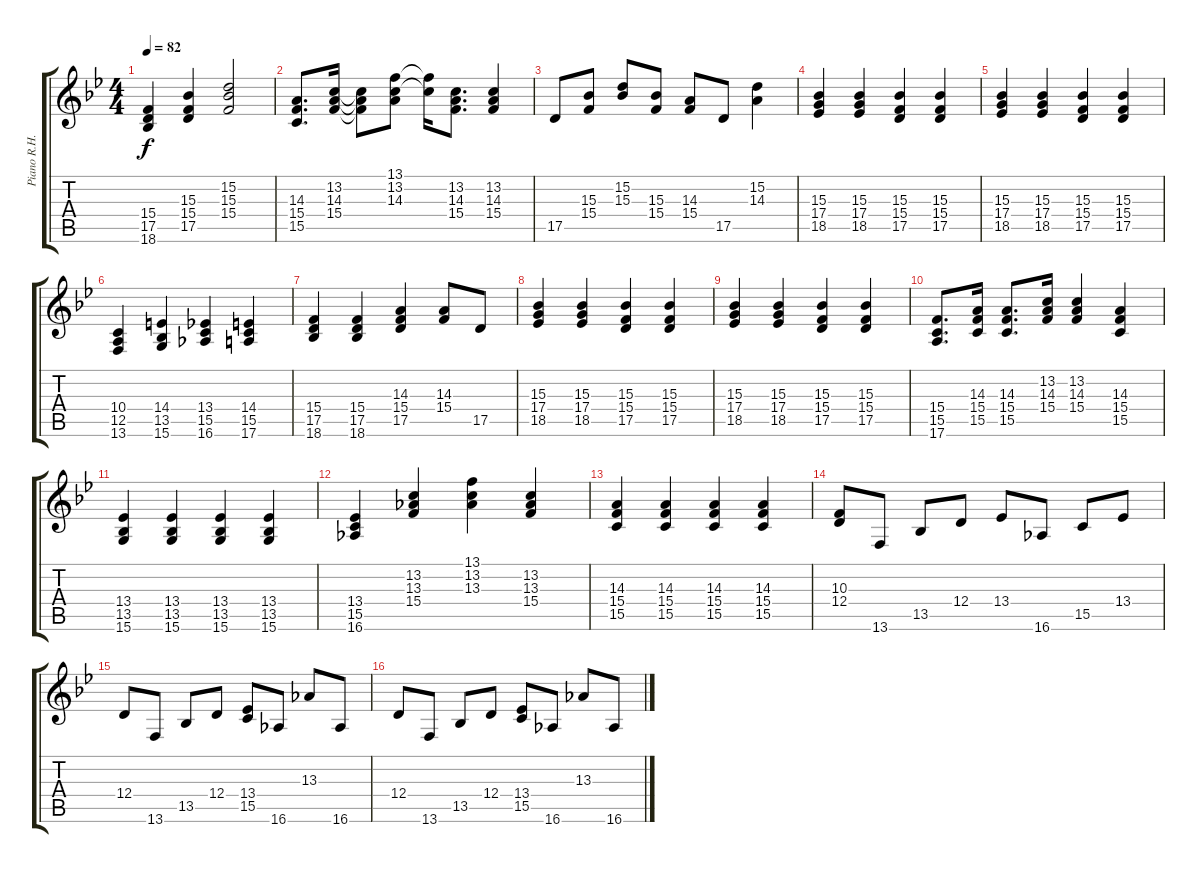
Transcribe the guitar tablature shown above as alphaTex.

\track ("Piano R.H." "Piano R.H.") {instrument acousticgrandpiano}
\staff {score tabs}
\tuning (E4 B3 G3 D3 A2 E2) {hide}
\ts (4 4)
\tempo 82
\clef g2
\ks bb
(15.4 17.5 18.6).4{dy f} (15.3 15.4 17.5).4 (15.2 15.3 15.4).2 |
(14.3 15.4 15.5).8{d} (13.2 14.3 15.4).16 (13.2{t} 14.3{t} 15.4{t}).8 (13.1 13.2 14.3).8 (13.1{t} 13.2{t}).16 (13.2 14.3 15.4).8{d} (13.2 14.3 15.4).4 |
17.5.8 (15.3 15.4).8 (15.2 15.3).8 (15.3 15.4).8 (14.3 15.4).8 17.5.8 (15.2 14.3).4 |
(15.3 17.4 18.5).4 (15.3 17.4 18.5).4 (15.3 15.4 17.5).4 (15.3 15.4 17.5).4 |
(15.3 17.4 18.5).4 (15.3 17.4 18.5).4 (15.3 15.4 17.5).4 (15.3 15.4 17.5).4 |
(10.4 12.5 13.6).4 (14.4 13.5 15.6).4 (13.4 15.5 16.6).4 (14.4 15.5 17.6).4 |
(15.4 17.5 18.6).4 (15.4 17.5 18.6).4 (14.3 15.4 17.5).4 (14.3 15.4).8 17.5.8 |
(15.3 17.4 18.5).4 (15.3 17.4 18.5).4 (15.3 15.4 17.5).4 (15.3 15.4 17.5).4 |
(15.3 17.4 18.5).4 (15.3 17.4 18.5).4 (15.3 15.4 17.5).4 (15.3 15.4 17.5).4 |
(15.4 15.5 17.6).8{d} (14.3 15.4 15.5).16 (14.3 15.4 15.5).8{d} (13.2 14.3 15.4).16 (13.2 14.3 15.4).4 (14.3 15.4 15.5).4 |
(13.4 13.5 15.6).4 (13.4 13.5 15.6).4 (13.4 13.5 15.6).4 (13.4 13.5 15.6).4 |
(13.4 15.5 16.6).4 (13.2 13.3 15.4).4 (13.1 13.2 13.3).4 (13.2 13.3 15.4).4 |
(14.3 15.4 15.5).4 (14.3 15.4 15.5).4 (14.3 15.4 15.5).4 (14.3 15.4 15.5).4 |
(10.3 12.4).8 13.6.8 13.5.8 12.4.8 13.4.8 16.6.8 15.5.8 13.4.8 |
12.4.8 13.6.8 13.5.8 12.4.8 (13.4 15.5).8 16.6.8 13.3.8 16.6.8 |
12.4.8 13.6.8 13.5.8 12.4.8 (13.4 15.5).8 16.6.8 13.3.8 16.6.8
